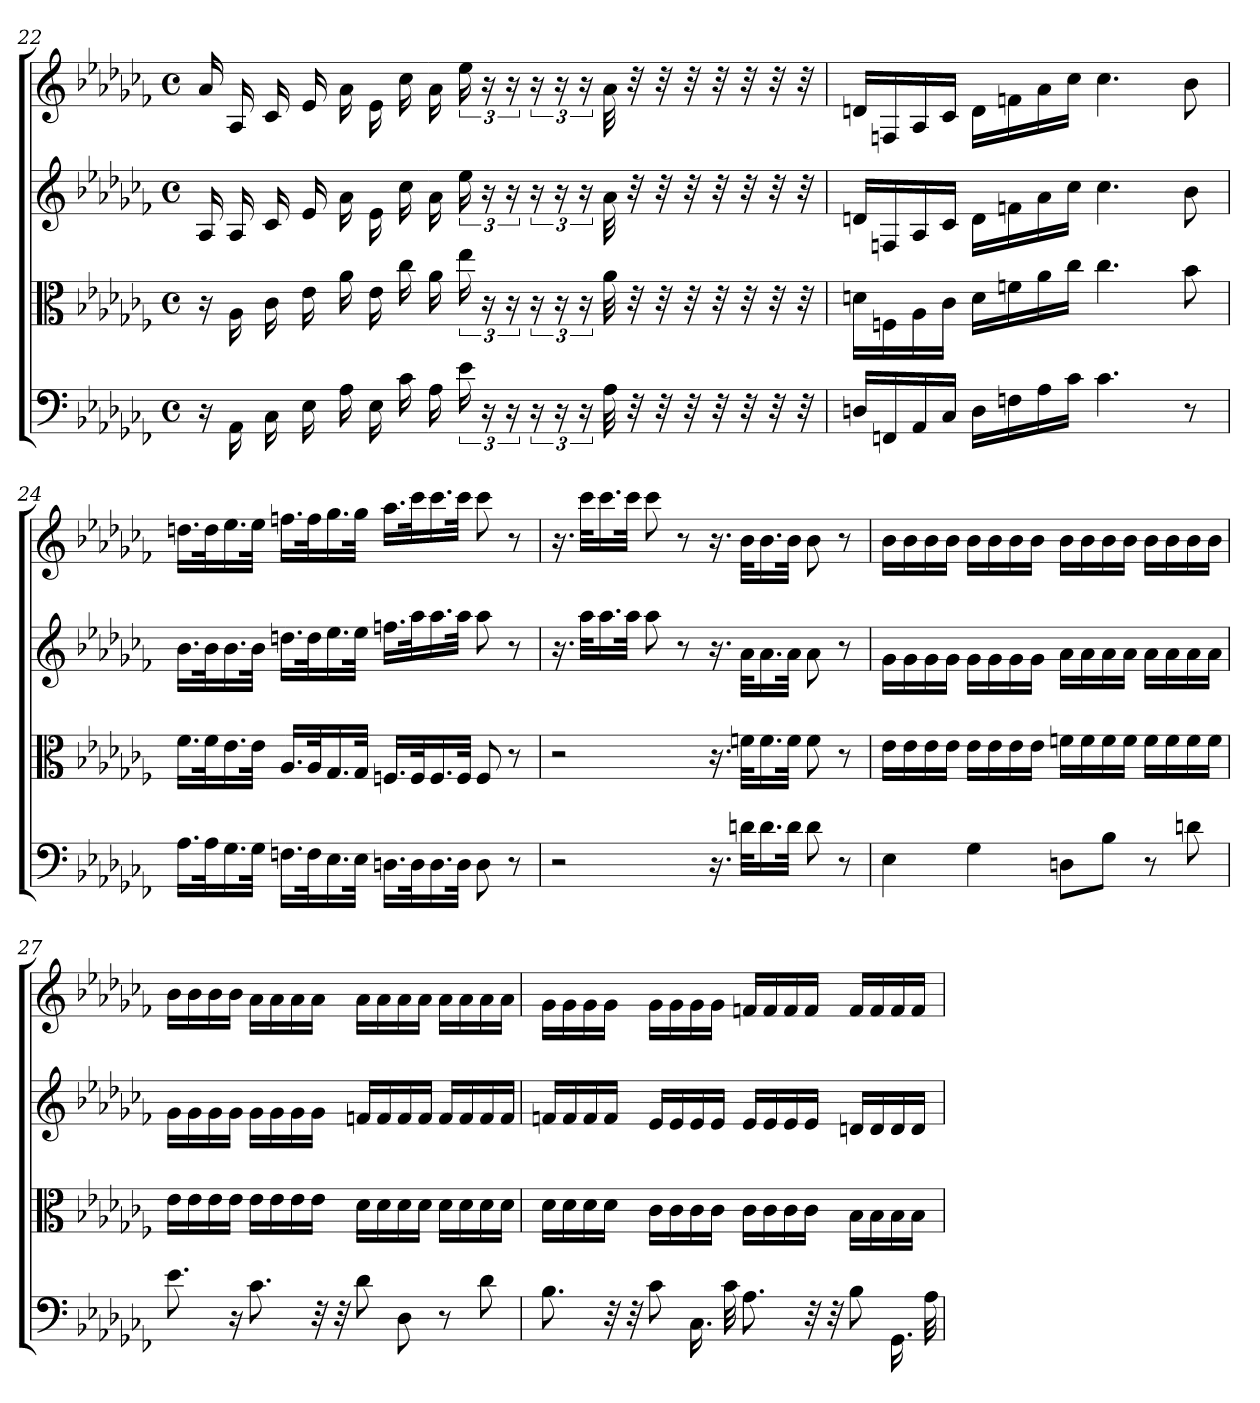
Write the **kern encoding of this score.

**kern	**kern	**kern	**kern
*part4	*part3	*part2	*part1
*staff4	*staff3	*staff2	*staff1
*clefF4	*clefC3	*clefG2	*clefG2
*k[b-e-a-d-g-c-f-]	*k[b-e-a-d-g-c-f-]	*k[b-e-a-d-g-c-f-]	*k[b-e-a-d-g-c-f-]
*a-:	*a-:	*a-:	*a-:
*M4/4	*M4/4	*M4/4	*M4/4
*met(c)	*met(c)	*met(c)	*met(c)
=22	=22	=22	=22
16r	16r	16A-/	16a-/
16AA-\	16A-\	16A-/	16A-/
16C-\	16c-\	16c-/	16c-/
16E-\	16e-\	16e-/	16e-/
16A-\	16a-\	16a-\	16a-\
16E-\	16e-\	16e-\	16e-\
16c-\	16cc-\	16cc-\	16cc-\
16A-\	16a-\	16a-\	16a-\
24e-\	24ee-\	24ee-\	24ee-\
24r	24r	24r	24r
24r	24r	24r	24r
24r	24r	24r	24r
24r	24r	24r	24r
24r	24r	24r	24r
32A-\	32a-\	32a-\	32a-\
32r	32r	32r	32r
32r	32r	32r	32r
32r	32r	32r	32r
32r	32r	32r	32r
32r	32r	32r	32r
32r	32r	32r	32r
32r	32r	32r	32r
=23	=23	=23	=23
16Dn/LL	16dn\LL	16dn/LL	16dn/LL
16FFn/	16Fn\	16Fn/	16Fn/
16AA-/	16A-\	16A-/	16A-/
16C-/JJ	16c-\JJ	16c-/JJ	16c-/JJ
16D\LL	16d\LL	16d\LL	16d\LL
16Fn\	16fn\	16fn\	16fn\
16A-\	16a-\	16a-\	16a-\
16c-\JJ	16cc-\JJ	16cc-\JJ	16cc-\JJ
4.c-\	4.cc-\	4.cc-\	4.cc-\
8r	8b-\	8b-\	8b-\
=24	=24	=24	=24
16.A-\LL	16.f-\LL	16.b-\LL	16.ddn\LL
32A-\K	32f-\K	32b-\K	32dd\K
16.G-\	16.e-\	16.b-\	16.ee-\
32G-\JJk	32e-\JJk	32b-\JJk	32ee-\JJk
16.Fn\LL	16.A-/LL	16.ddn\LL	16.ffn\LL
32F\K	32A-/K	32dd\K	32ff\K
16.E-\	16.G-/	16.ee-\	16.gg-\
32E-\JJk	32G-/JJk	32ee-\JJk	32gg-\JJk
16.Dn\LL	16.Fn/LL	16.ffn\LL	16.aa-\LL
32D\K	32F/K	32aa-\K	32ccc-\K
16.D\	16.F/	16.aa-\	16.ccc-\
32D\JJk	32F/JJk	32aa-\JJk	32ccc-\JJk
8D\	8F/	8aa-\	8ccc-\
8r	8r	8r	8r
=25	=25	=25	=25
2r	2r	16.r	16.r
.	.	32aa-\KLL	32ccc-\KLL
.	.	16.aa-\	16.ccc-\
.	.	32aa-\JJk	32ccc-\JJk
.	.	8aa-\	8ccc-\
.	.	8r	8r
16.r	16.r	16.r	16.r
32dn\KLL	32fn\KLL	32a-\KLL	32b-\KLL
16.d\	16.f\	16.a-\	16.b-\
32d\JJk	32f\JJk	32a-\JJk	32b-\JJk
8d\	8f\	8a-\	8b-\
8r	8r	8r	8r
=26	=26	=26	=26
4E-\	16e-\LL	16g-\LL	16b-\LL
.	16e-\	16g-\	16b-\
.	16e-\	16g-\	16b-\
.	16e-\JJ	16g-\JJ	16b-\JJ
4G-\	16e-\LL	16g-\LL	16b-\LL
.	16e-\	16g-\	16b-\
.	16e-\	16g-\	16b-\
.	16e-\JJ	16g-\JJ	16b-\JJ
8Dn\L	16fn\LL	16a-\LL	16b-\LL
.	16f\	16a-\	16b-\
8B-\J	16f\	16a-\	16b-\
.	16f\JJ	16a-\JJ	16b-\JJ
8r	16f\LL	16a-\LL	16b-\LL
.	16f\	16a-\	16b-\
8dn\	16f\	16a-\	16b-\
.	16f\JJ	16a-\JJ	16b-\JJ
=27	=27	=27	=27
8.e-\	16e-\LL	16g-\LL	16b-\LL
.	16e-\	16g-\	16b-\
.	16e-\	16g-\	16b-\
16r	16e-\JJ	16g-\JJ	16b-\JJ
8.c-\	16e-\LL	16g-\LL	16a-\LL
.	16e-\	16g-\	16a-\
.	16e-\	16g-\	16a-\
32r	16e-\JJ	16g-\JJ	16a-\JJ
32r	.	.	.
8d-\	16d-\LL	16fn/LL	16a-\LL
.	16d-\	16f/	16a-\
8D-\	16d-\	16f/	16a-\
.	16d-\JJ	16f/JJ	16a-\JJ
8r	16d-\LL	16f/LL	16a-\LL
.	16d-\	16f/	16a-\
8d-\	16d-\	16f/	16a-\
.	16d-\JJ	16f/JJ	16a-\JJ
=28	=28	=28	=28
8.B-\	16d-\LL	16fn/LL	16g-\LL
.	16d-\	16f/	16g-\
.	16d-\	16f/	16g-\
32r	16d-\JJ	16f/JJ	16g-\JJ
32r	.	.	.
8c-\	16c-\LL	16e-/LL	16g-\LL
.	16c-\	16e-/	16g-\
16.C-\	16c-\	16e-/	16g-\
.	16c-\JJ	16e-/JJ	16g-\JJ
32c-\	.	.	.
8.A-\	16c-\LL	16e-/LL	16fn/LL
.	16c-\	16e-/	16f/
.	16c-\	16e-/	16f/
32r	16c-\JJ	16e-/JJ	16f/JJ
32r	.	.	.
8B-\	16B-\LL	16dn/LL	16f/LL
.	16B-\	16d/	16f/
16.GG-\	16B-\	16d/	16f/
.	16B-\JJ	16d/JJ	16f/JJ
32A-\	.	.	.
=	=	=	=
*-	*-	*-	*-
